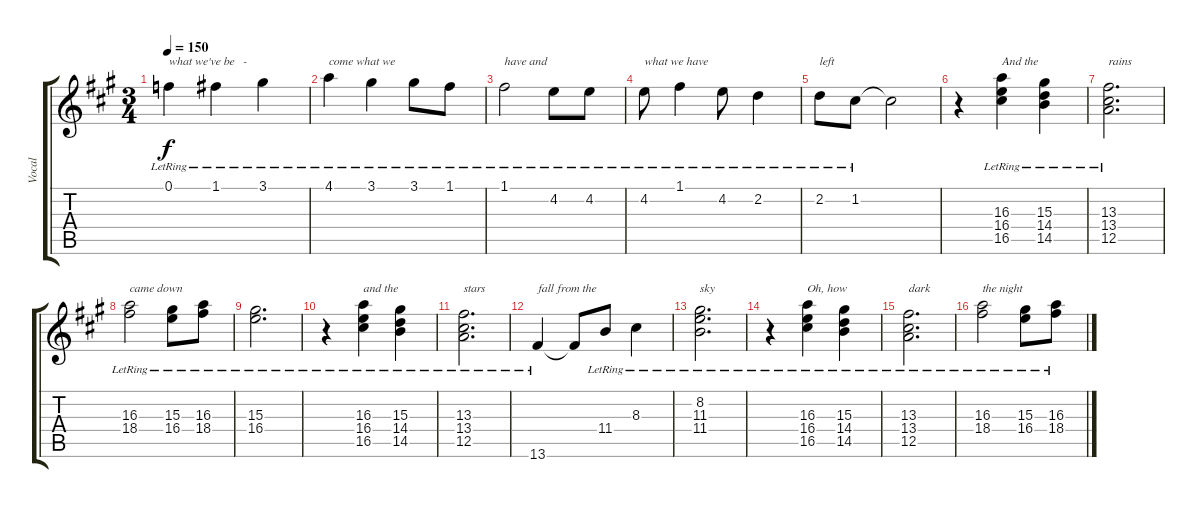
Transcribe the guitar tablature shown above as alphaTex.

\track ("Vocal" "Vocal") {instrument acousticguitarsteel}
\staff {score tabs}
\tuning (F4 C4 F3 C3 A2 F2) {hide}
\ts (3 4)
\tempo 150
\clef g2
\ks f#minor
0.1{lr}.4{txt "what we've be   -" dy f} 1.1{lr}.4 3.1{lr}.4 |
4.1{lr}.4{txt "come what we"} 3.1{lr}.4 3.1{lr}.8 1.1{lr}.8 |
1.1{lr}.2{txt "have and"} 4.2{lr}.8 4.2{lr}.8 |
4.2{lr}.8{txt "what we have"} 1.1{lr}.4 4.2{lr}.8 2.2{lr}.4 |
2.2{lr}.8{txt "left"} 1.2{lr}.8 1.2{t}.2 |
r.4 (16.3{lr} 16.4{lr} 16.5{lr}).4{txt "And the"} (15.3{lr} 14.4{lr} 14.5{lr}).4 |
(13.3{lr} 13.4{lr} 12.5{lr}).2{d txt "rains"} |
(16.3{lr} 18.4{lr}).2{txt "came down"} (15.3{lr} 16.4{lr}).8 (16.3{lr} 18.4{lr}).8 |
(15.3{lr} 16.4{lr}).2{d} |
r.4 (16.3{lr} 16.4{lr} 16.5{lr}).4{txt "and the"} (15.3{lr} 14.4{lr} 14.5{lr}).4 |
(13.3{lr} 13.4{lr} 12.5{lr}).2{d txt "stars"} |
13.6{lr}.4{txt "fall from the"} 13.6{t}.8 11.4{lr}.8 8.3{lr}.4 |
(8.2{lr} 11.3{lr} 11.4{lr}).2{d txt "sky"} |
r.4 (16.3{lr} 16.4{lr} 16.5{lr}).4{txt "Oh, how"} (15.3{lr} 14.4{lr} 14.5{lr}).4 |
(13.3{lr} 13.4{lr} 12.5{lr}).2{d txt "dark"} |
(16.3{lr} 18.4{lr}).2{txt "the night"} (15.3{lr} 16.4{lr}).8 (16.3{lr} 18.4{lr}).8
